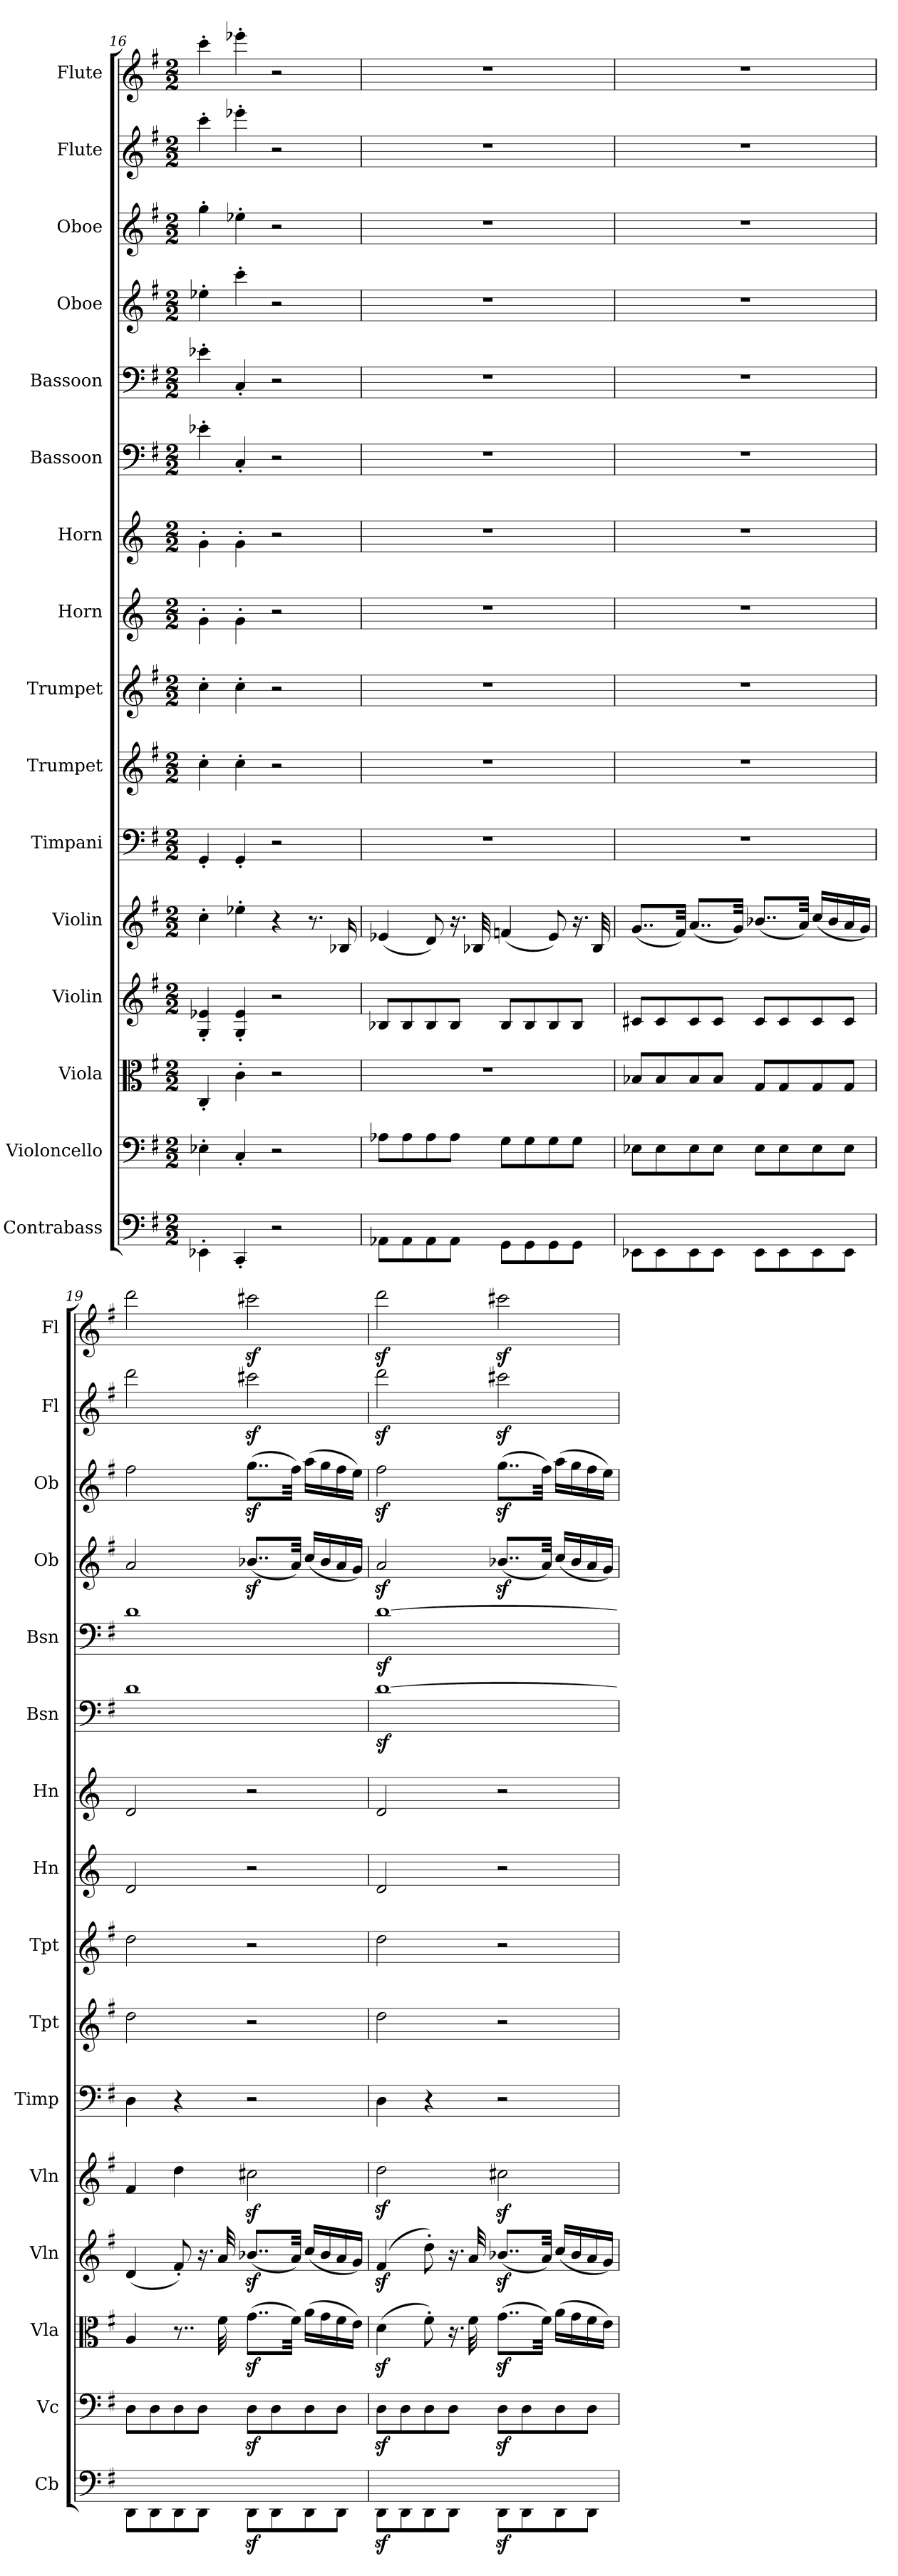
**kern	**kern	**kern	**kern	**kern	**kern	**kern	**kern	**kern	**kern	**kern	**kern	**kern	**kern	**kern	**kern
*part16	*part15	*part14	*part13	*part12	*part11	*part10	*part9	*part8	*part7	*part6	*part5	*part4	*part3	*part2	*part1
*staff16	*staff15	*staff14	*staff13	*staff12	*staff11	*staff10	*staff9	*staff8	*staff7	*staff6	*staff5	*staff4	*staff3	*staff2	*staff1
*I"Contrabass	*I"Violoncello	*I"Viola	*I"Violin	*I"Violin	*I"Timpani	*I"Trumpet	*I"Trumpet	*I"Horn	*I"Horn	*I"Bassoon	*I"Bassoon	*I"Oboe	*I"Oboe	*I"Flute	*I"Flute
*I'Cb	*I'Vc	*I'Vla	*I'Vln	*I'Vln	*I'Timp	*I'Tpt	*I'Tpt	*I'Hn	*I'Hn	*I'Bsn	*I'Bsn	*I'Ob	*I'Ob	*I'Fl	*I'Fl
*clefF4	*clefF4	*clefC3	*clefG2	*clefG2	*	*clefG2	*clefG2	*clefG2	*clefG2	*clefF4	*clefF4	*clefG2	*clefG2	*clefG2	*clefG2
*k[f#]	*k[f#]	*k[f#]	*k[f#]	*k[f#]	*k[f#]	*k[f#]	*k[f#]	*k[]	*k[]	*k[f#]	*k[f#]	*k[f#]	*k[f#]	*k[f#]	*k[f#]
*M2/2	*M2/2	*M2/2	*M2/2	*M2/2	*M2/2	*M2/2	*M2/2	*M2/2	*M2/2	*M2/2	*M2/2	*M2/2	*M2/2	*M2/2	*M2/2
=16	=16	=16	=16	=16	=16	=16	=16	=16	=16	=16	=16	=16	=16	=16	=16
4EE-X'\	4E-X'\	4C'/	4G'/ 4e-X'/	4cc'\	4GG'/	4cc'\	4cc'\	4g'\	4g'\	4e-X'\	4e-X'\	4ee-X'\	4gg'\	4ccc'\	4ccc'\
4CC'/	4C'/	4c'\	4G'/ 4e-'/	4ee-X'\	4GG'/	4cc'\	4cc'\	4g'\	4g'\	4C'/	4C'/	4ccc'\	4ee-X'\	4eee-X'\	4eee-X'\
2r	2r	2r	2r	4r	2r	2r	2r	2r	2r	2r	2r	2r	2r	2r	2r
.	.	.	.	8.r	.	.	.	.	.	.	.	.	.	.	.
.	.	.	.	16B-X/	.	.	.	.	.	.	.	.	.	.	.
=17	=17	=17	=17	=17	=17	=17	=17	=17	=17	=17	=17	=17	=17	=17	=17
8AA-X\L	8A-X\L	1r	8B-X/L	(4e-X/	1r	1r	1r	1r	1r	1r	1r	1r	1r	1r	1r
8AA-\	8A-\	.	8B-/	.	.	.	.	.	.	.	.	.	.	.	.
8AA-\	8A-\	.	8B-/	8d/)	.	.	.	.	.	.	.	.	.	.	.
8AA-\J	8A-\J	.	8B-/J	16.r	.	.	.	.	.	.	.	.	.	.	.
.	.	.	.	32B-X/	.	.	.	.	.	.	.	.	.	.	.
8GG\L	8G\L	.	8B-/L	(4fn/	.	.	.	.	.	.	.	.	.	.	.
8GG\	8G\	.	8B-/	.	.	.	.	.	.	.	.	.	.	.	.
8GG\	8G\	.	8B-/	8e-/)	.	.	.	.	.	.	.	.	.	.	.
8GG\J	8G\J	.	8B-/J	16.r	.	.	.	.	.	.	.	.	.	.	.
.	.	.	.	32B-/	.	.	.	.	.	.	.	.	.	.	.
=18	=18	=18	=18	=18	=18	=18	=18	=18	=18	=18	=18	=18	=18	=18	=18
8EE-X\L	8E-X\L	8B-X/L	8c#X/L	(8..g/L	1r	1r	1r	1r	1r	1r	1r	1r	1r	1r	1r
8EE-\	8E-\	8B-/	8c#/	.	.	.	.	.	.	.	.	.	.	.	.
.	.	.	.	32f#/Jkk)	.	.	.	.	.	.	.	.	.	.	.
8EE-\	8E-\	8B-/	8c#/	(8..a/L	.	.	.	.	.	.	.	.	.	.	.
8EE-\J	8E-\J	8B-/J	8c#/J	.	.	.	.	.	.	.	.	.	.	.	.
.	.	.	.	32g/Jkk)	.	.	.	.	.	.	.	.	.	.	.
8EE-\L	8E-\L	8G/L	8c#/L	(8..b-X/L	.	.	.	.	.	.	.	.	.	.	.
8EE-\	8E-\	8G/	8c#/	.	.	.	.	.	.	.	.	.	.	.	.
.	.	.	.	32a/Jkk)	.	.	.	.	.	.	.	.	.	.	.
8EE-\	8E-\	8G/	8c#/	(16cc/LL	.	.	.	.	.	.	.	.	.	.	.
.	.	.	.	16b-/	.	.	.	.	.	.	.	.	.	.	.
8EE-\J	8E-\J	8G/J	8c#/J	16a/	.	.	.	.	.	.	.	.	.	.	.
.	.	.	.	16g/JJ)	.	.	.	.	.	.	.	.	.	.	.
=19	=19	=19	=19	=19	=19	=19	=19	=19	=19	=19	=19	=19	=19	=19	=19
8DD\L	8D\L	4A/	(4d/	4f#/	4D\	2dd\	2dd\	2d/	2d/	1d\	1d\	2a/	2ff#\	2ddd\	2ddd\
8DD\	8D\	.	.	.	.	.	.	.	.	.	.	.	.	.	.
8DD\	8D\	8..r	8f#'/)	4dd\	4r	.	.	.	.	.	.	.	.	.	.
8DD\J	8D\J	.	16.r	.	.	.	.	.	.	.	.	.	.	.	.
.	.	32f#\	32a/	.	.	.	.	.	.	.	.	.	.	.	.
8DDz\L	8Dz\L	(8..gz\L	(8..b-Xz/L	2cc#Xz\	2r	2r	2r	2r	2r	.	.	(8..b-Xz/L	(8..ggz\L	2ccc#Xz\	2ccc#Xz\
8DD\	8D\	.	.	.	.	.	.	.	.	.	.	.	.	.	.
.	.	32f#\Jkk)	32a/Jkk)	.	.	.	.	.	.	.	.	32a/Jkk)	32ff#\Jkk)	.	.
8DD\	8D\	(16a\LL	(16cc/LL	.	.	.	.	.	.	.	.	(16cc/LL	(16aa\LL	.	.
.	.	16g\	16b-/	.	.	.	.	.	.	.	.	16b-/	16gg\	.	.
8DD\J	8D\J	16f#\	16a/	.	.	.	.	.	.	.	.	16a/	16ff#\	.	.
.	.	16e\JJ)	16g/JJ)	.	.	.	.	.	.	.	.	16g/JJ)	16ee\JJ)	.	.
=20	=20	=20	=20	=20	=20	=20	=20	=20	=20	=20	=20	=20	=20	=20	=20
8DDz\L	8Dz\L	(4dz\	(4f#z/	2ddz\	4D\	2dd\	2dd\	2d/	2d/	[1dz\	[1dz\	2az/	2ff#z\	2dddz\	2dddz\
8DD\	8D\	.	.	.	.	.	.	.	.	.	.	.	.	.	.
8DD\	8D\	8f#'\)	8dd'\)	.	4r	.	.	.	.	.	.	.	.	.	.
8DD\J	8D\J	16.r	16.r	.	.	.	.	.	.	.	.	.	.	.	.
.	.	32f#\	32a/	.	.	.	.	.	.	.	.	.	.	.	.
8DDz\L	8Dz\L	(8..gz\L	(8..b-Xz/L	2cc#Xz\	2r	2r	2r	2r	2r	.	.	(8..b-Xz/L	(8..ggz\L	2ccc#Xz\	2ccc#Xz\
8DD\	8D\	.	.	.	.	.	.	.	.	.	.	.	.	.	.
.	.	32f#\Jkk)	32a/Jkk)	.	.	.	.	.	.	.	.	32a/Jkk)	32ff#\Jkk)	.	.
8DD\	8D\	(16a\LL	(16cc/LL	.	.	.	.	.	.	.	.	(16cc/LL	(16aa\LL	.	.
.	.	16g\	16b-/	.	.	.	.	.	.	.	.	16b-/	16gg\	.	.
8DD\J	8D\J	16f#\	16a/	.	.	.	.	.	.	.	.	16a/	16ff#\	.	.
.	.	16e\JJ)	16g/JJ)	.	.	.	.	.	.	.	.	16g/JJ)	16ee\JJ)	.	.
=	=	=	=	=	=	=	=	=	=	=	=	=	=	=	=
*-	*-	*-	*-	*-	*-	*-	*-	*-	*-	*-	*-	*-	*-	*-	*-
